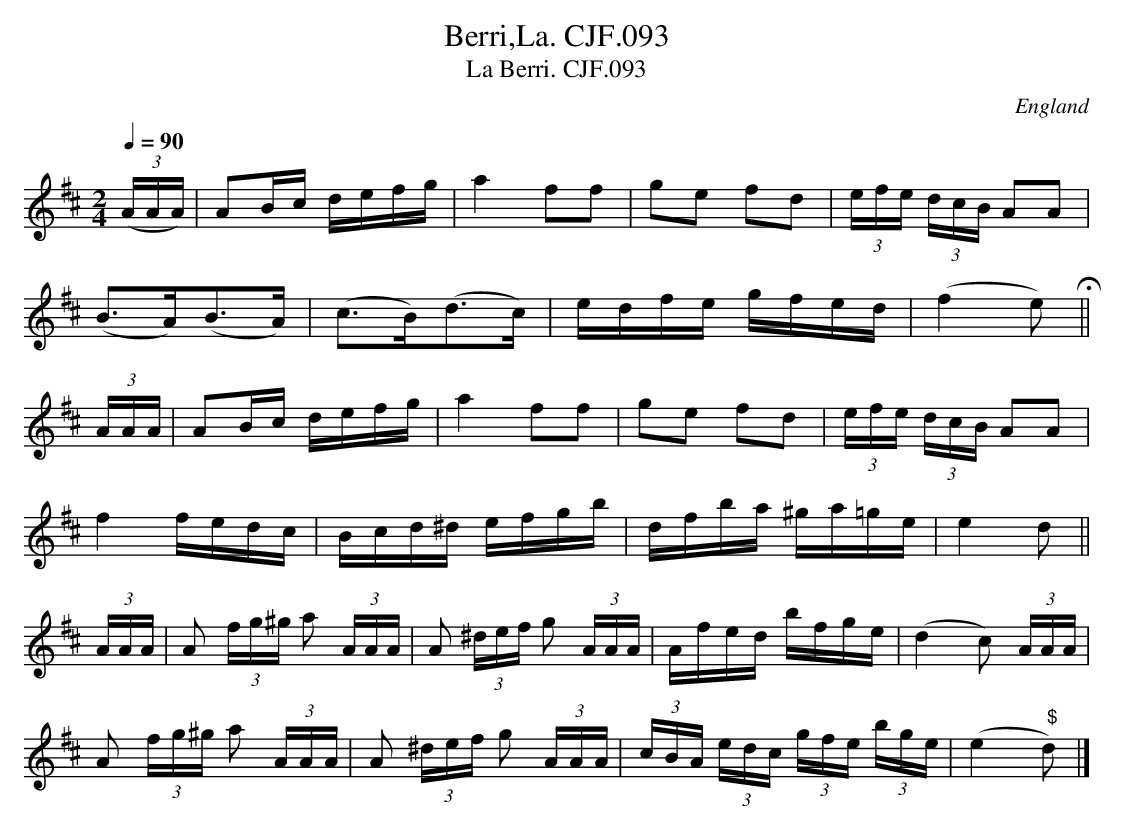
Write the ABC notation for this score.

X:1
T:Berri,La. CJF.093
T:La Berri. CJF.093
L:1/16
M:2/4
O:England
Q:1/4=90
K:D
((3AAA)|\
A2Bc defg|a4 f2f2|g2e2 f2d2|(3efe (3dcB A2A2|!
(B3A)(B3A)|(c3B)(d3c)|edfe gfed|(f4e2)H||!
(3AAA|A2Bc defg|a4 f2f2|g2e2 f2d2|\
(3efe (3dcB A2A2|!
f4 fedc|Bcd^d efgb|dfba ^ga=ge|e4 d2||!
(3AAA|A2 (3fg^g a2 (3AAA|\
A2 (3^def g2 (3AAA|Afed bfge|(d4c2) (3AAA|!
A2 (3fg^g a2 (3AAA|A2 (3^def g2 (3AAA|\
(3cBA (3edc (3gfe (3bge|(e4" $"d2)|]
